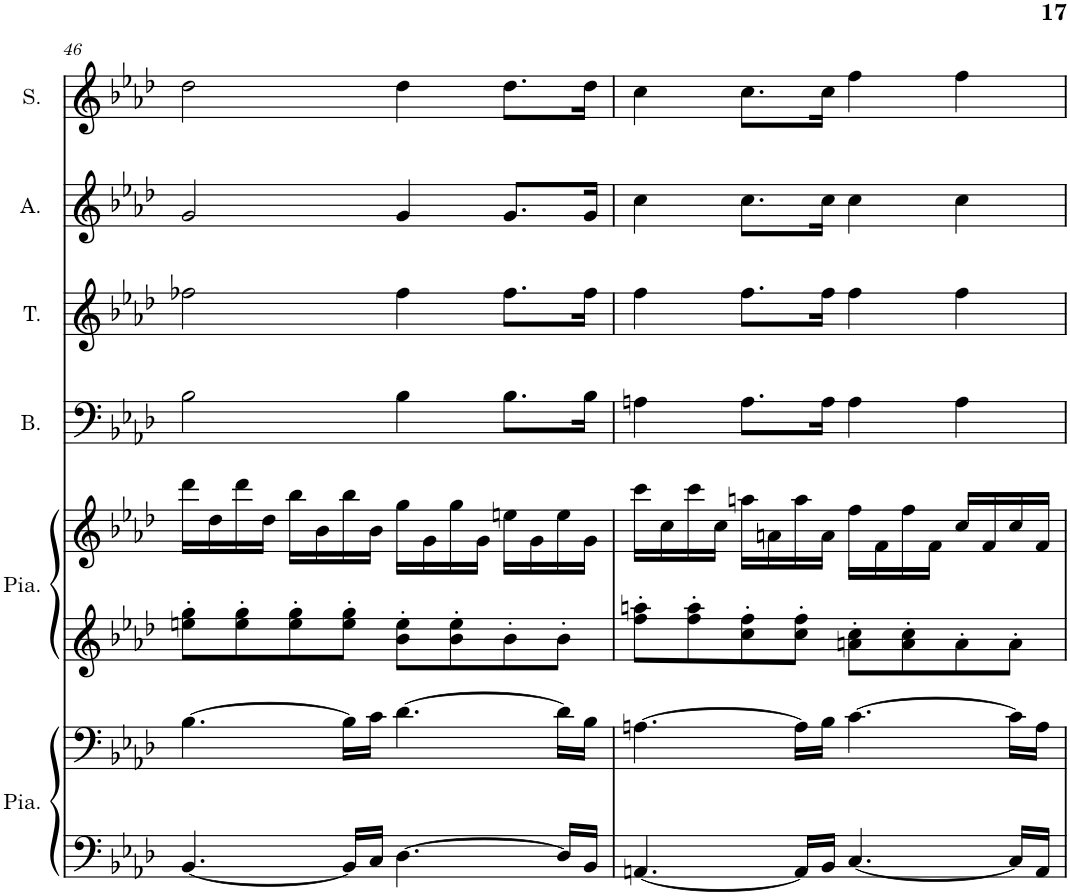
**kern	**kern	**kern	**kern	**kern	**kern	**kern	**kern
*part6	*part6	*part5	*part5	*part4	*part3	*part2	*part1
*staff8	*staff7	*staff6	*staff5	*staff4	*staff3	*staff2	*staff1
*I"Piano, main gauche	*	*I"Piano, main droite	*	*I"Basse	*I"Ténor	*I"Alto	*I"Soprano
*I'Pia.	*	*I'Pia.	*	*I'B.	*I'T.	*I'A.	*I'S.
!!LO:PB:g=z
*clefF4	*clefG2	*clefG2	*clefG2	*clefF4	*clefG2	*clefG2	*clefG2
*k[b-e-a-d-]	*k[b-e-a-d-]	*k[b-e-a-d-]	*k[b-e-a-d-]	*k[b-e-a-d-]	*k[b-e-a-d-]	*k[b-e-a-d-]	*k[b-e-a-d-]
*M4/4	*M4/4	*M4/4	*M4/4	*M4/4	*M4/4	*M4/4	*M4/4
=46	=46	=46	=46	=46	=46	=46	=46
[4.BB-/	[4.B-\	8een\' 8gg\'L	16ddd-\LL	2B-\	2ff-X\	2g/	2dd-\
.	.	.	16dd-\	.	.	.	.
.	.	8ee\' 8gg\'	16ddd-\	.	.	.	.
.	.	.	16dd-\JJ	.	.	.	.
.	.	8ee\' 8gg\'	16bb-\LL	.	.	.	.
.	.	.	16b-\	.	.	.	.
16BB-/LL]	16B-\LL]	8ee\' 8gg\'J	16bb-\	.	.	.	.
16C/JJ	16c\JJ	.	16b-\JJ	.	.	.	.
[4.D-\	[4.d-\	8b-\' 8ee\'L	16gg\LL	4B-\	4ff-\	4g/	4dd-\
.	.	.	16g\	.	.	.	.
.	.	8b-\' 8ee\'	16gg\	.	.	.	.
.	.	.	16g\JJ	.	.	.	.
.	.	8b-'\	16een\LL	8.B-\L	8.ff-\L	8.g/L	8.dd-\L
.	.	.	16g\	.	.	.	.
16D-/LL]	16d-\LL]	8b-'\J	16ee\	.	.	.	.
16BB-/JJ	16B-\JJ	.	16g\JJ	16B-\Jk	16ff-\Jk	16g/Jk	16dd-\Jk
=47	=47	=47	=47	=47	=47	=47	=47
[4.AAn/	[4.An\	8ff\' 8aan\'L	16ccc\LL	4An\	4ff\	4cc\	4cc\
.	.	.	16cc\	.	.	.	.
.	.	8ff\' 8aa\'	16ccc\	.	.	.	.
.	.	.	16cc\JJ	.	.	.	.
.	.	8cc\' 8ff\'	16aan\LL	8.A\L	8.ff\L	8.cc\L	8.cc\L
.	.	.	16an\	.	.	.	.
16AA/LL]	16A\LL]	8cc\' 8ff\'J	16aa\	.	.	.	.
16BB-/JJ	16B-\JJ	.	16a\JJ	16A\Jk	16ff\Jk	16cc\Jk	16cc\Jk
[4.C/	[4.c\	8an\' 8cc\'L	16ff\LL	4A\	4ff\	4cc\	4ff\
.	.	.	16f\	.	.	.	.
.	.	8a\' 8cc\'	16ff\	.	.	.	.
.	.	.	16f\JJ	.	.	.	.
.	.	8a'\	16cc/LL	4A\	4ff\	4cc\	4ff\
.	.	.	16f/	.	.	.	.
16C/LL]	16c\LL]	8a'\J	16cc/	.	.	.	.
16AA/JJ	16A\JJ	.	16f/JJ	.	.	.	.
=	=	=	=	=	=	=	=
*-	*-	*-	*-	*-	*-	*-	*-
